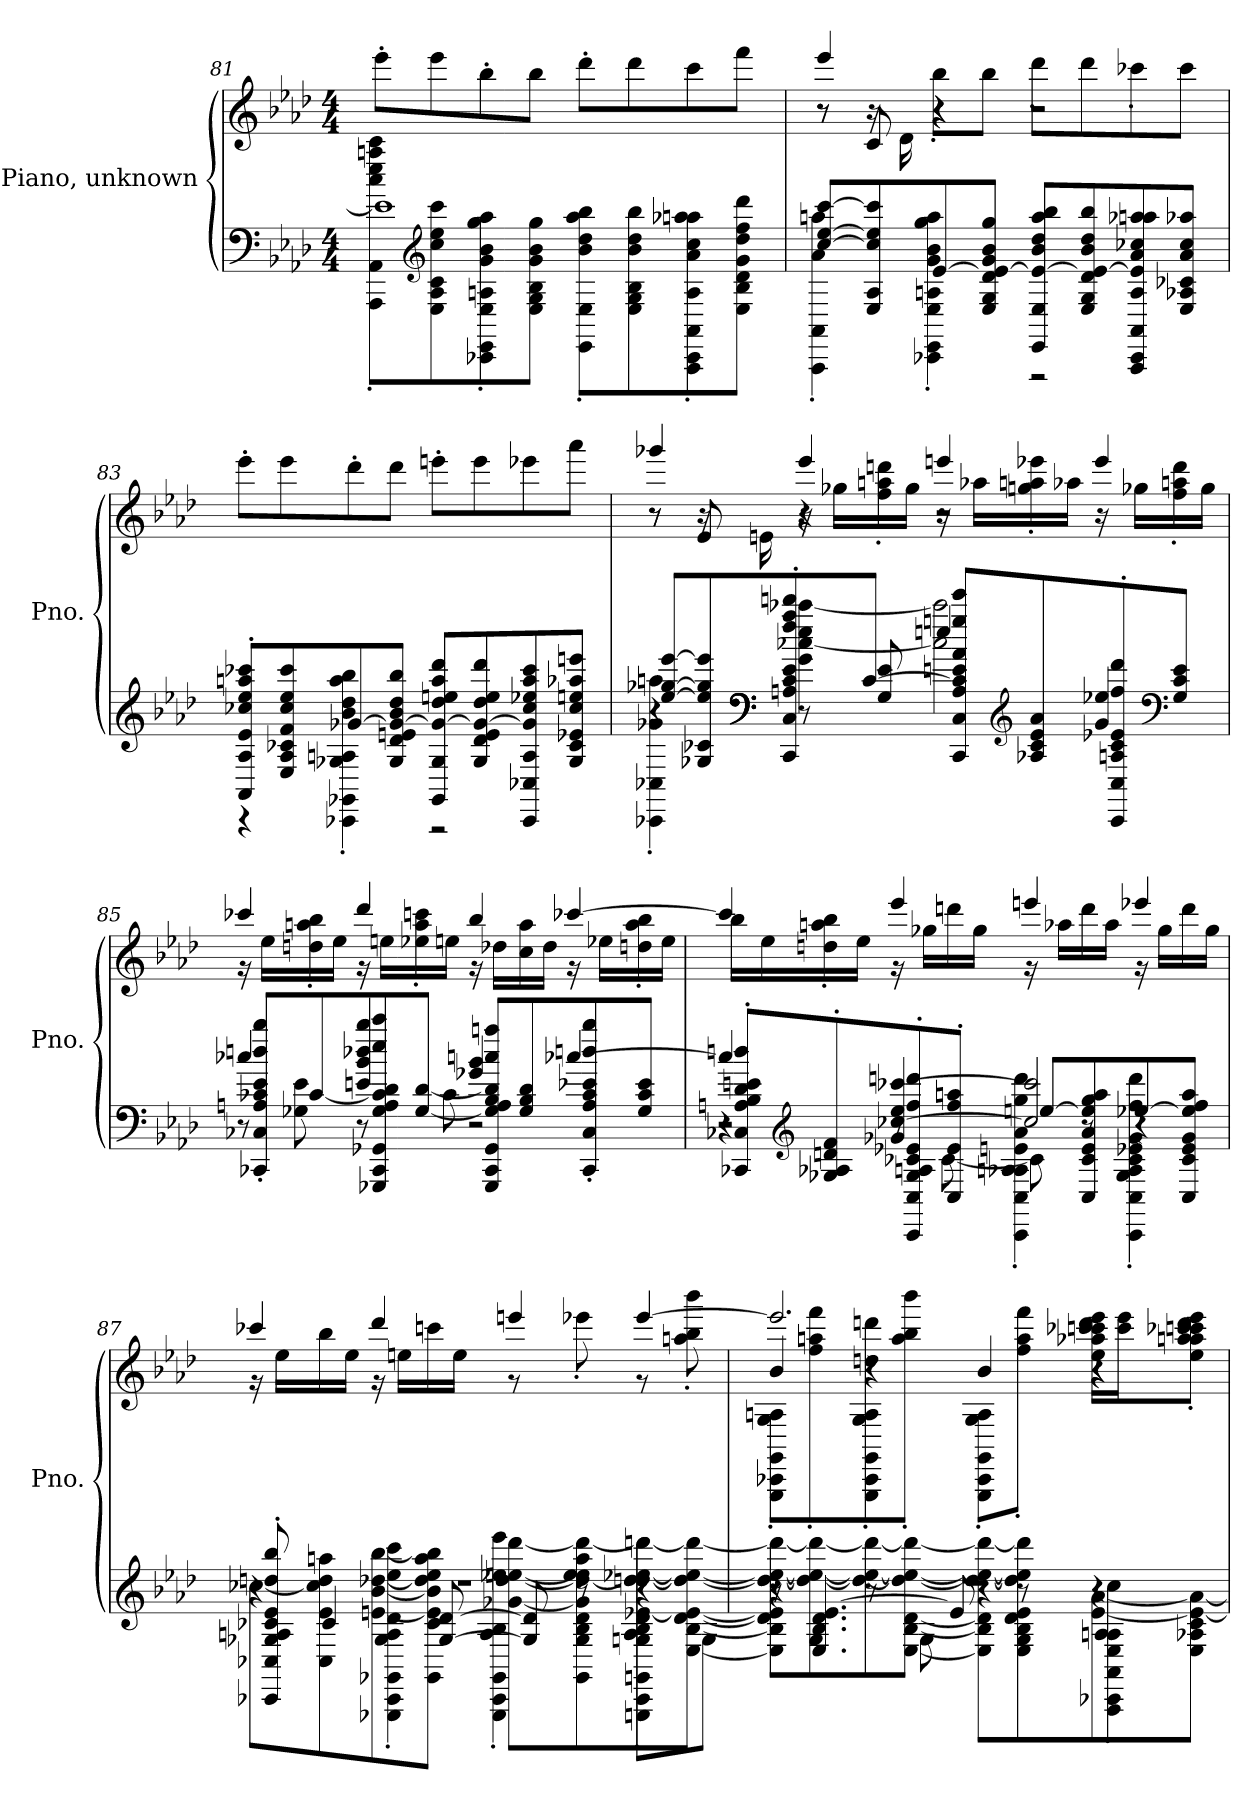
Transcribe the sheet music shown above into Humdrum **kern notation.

**kern	**kern
*part1	*part1
*staff2	*staff1
*I"Piano, unknown	*
*I'Pno.	*
!!LO:LB:g=z
*clefF4	*clefG2
*k[b-e-a-d-]	*k[b-e-a-d-]
*M4/4	*M4/4
=81	=81
*^	*
1e-]	8AAA-\' 8AA-\' 8cc\' 8ee-\' 8aan\' 8ccc\'L	8eee-'\L
*clefG2	*	*
.	8E-\ 8A-\ 8c\ 8cc\ 8ee-\ 8ccc\	8eee-\
.	8CC-X\' 8EE-\' 8E-\' 8An\' 8g\' 8b-\' 8gg\' 8aa\'	8bb-'\
.	8E-\ 8G\ 8B-\ 8g\ 8b-\ 8gg\J	8bb-\J
.	8EE-\' 8E-\' 8b-\' 8dd-\' 8aa\' 8bb-\'L	8ddd-'\L
.	8E-\ 8G\ 8B-\ 8b-\ 8dd-\ 8bb-\	8ddd-\
.	8AAA-\' 8CC-\' 8AA-\' 8A\' 8a-\' 8cc\' 8aa-X\' 8aan\'	8ccc\
.	8E-\ 8B-\ 8d-\ 8g\ 8dd-\ 8ff\ 8ddd-\J	8fff\J
=82	=82	=82
*	*	*^
*	*	*	*^
[8cc/ [8ee-/ [8ccc/L	4AAA-\' 4AA-\' 4a-\' 4aan\'	4eee-/	8r	8r
8E-/ 8A-/ 8cc/] 8ee-/] 8ccc/]	.	.	16r	8c/
.	.	.	16d-\	.
[8e-/	4CC-X\' 4EE-\' 4E-\' 4An\' 4g\' 4b-\' 4gg\' 4aa\'	4r	8bb-'\L	4r
8E-/ 8G/ 8d-/ 8e-/_ 8g/ 8b-/ 8gg/J	.	.	8bb-\J	.
8EE-/ 8E-/ 8e-/_ 8b-/ 8dd-/ 8aa/ 8bb-/L	2r	2r	8ddd-'\L	2r
8E-/ 8G/ 8d-/ 8e-/_ 8b-/ 8dd-/ 8bb-/	.	.	8ddd-\	.
8AAA-/ 8CC-/ 8AA-/ 8A/ 8e-/] 8a-/ 8cc-X/ 8aa-X/ 8aan/	.	.	8ccc-X'\	.
8E-/ 8A-X/ 8c-X/ 8a-/ 8cc-/ 8aa-X/J	.	.	8ccc-\J	.
*	*	*v	*v	*v
!!LO:PB:g=z
=83	=83	=83
8AA-/' 8A-/' 8e-/' 8cc-X/' 8ee-/' 8aan/' 8ccc-X/'L	4r	8eee-'\L
8E-/ 8A-/ 8c-X/ 8f/ 8cc-/ 8ee-/ 8ccc-/	.	8eee-\
[8g-X/	4CC-X\' 4GG-X\' 4G-X\' 4An\' 4b-\' 4dd-\' 4aa\' 4bb-\'	8ddd-'\
8G-/ 8d-/ 8en/ 8g-/_ 8b-/ 8dd-/ 8bb-/J	.	8ddd-\J
8GG-/ 8G-/ 8g-/_ 8dd-/ 8een/ 8aa/ 8ddd-/L	2r	8eeen'\L
8G-/ 8d-/ 8e/ 8g-/_ 8dd-/ 8ee/ 8ddd-/	.	8eee\
8CC-/ 8C-X/ 8A/ 8g-/] 8cc-/ 8ee-X/ 8aa/ 8ccc-/	.	8eee-X\
8G-/ 8c-/ 8e-X/ 8cc-/ 8een/ 8aa-X/ 8eeen/J	.	8aaa-\J
!!LO:LB:g=z
=84	=84	=84
*	*^	*^
*	*	*	*	*^
4r	4CC-X\' 4C-X\' 4g-X\' 4aan\'	[8ee-/ [8gg-X/ [8eee-/L	4ggg-X/	8r	8r
.	.	8G-X/ 8c-X/ 8ee-/] 8gg-/] 8eee-/]	.	16r	8e-/
.	.	.	.	16en\	.
*clefF4	*	*	*	*	*
8r	4g-\ [4cc-X\ 4ee-\ [4ccc-X\	8CC-/' 8C-/' 8An/' 8c-/' 8e-/' 8ff/' 8aa/' 8dddn/'	4eee-/	16r	4r
.	.	.	.	16gg-X\LL	.
8G-/ 8e-/	.	[8c-/J	.	16ff\' 16aan\' 16dddn\'	.
.	.	.	.	16gg-\JJ	.
4een/	2cc-\] 2ccc-\]	8CC-/ 8C-/ 8A/ 8c-/] 8en/ 8a-/ 8ggn/ 8eee-/L	4eeen/	16r	2r
.	.	.	.	16aa-X\LL	.
*clefG2	*	*	*	*	*
.	.	8A-X/ 8c-/ 8e/ 8a-/	.	16ggn\' 16aan\' 16eee-X\'	.
.	.	.	.	16aa-X\JJ	.
4g-/ 4ee-X/	.	8CC-/' 8C-/' 8An/' 8c-/' 8e-X/' 8ff/' 8ddd/'	4eee-/	16r	.
.	.	.	.	16gg-X\LL	.
*clefF4	*	*	*	*	*
.	.	8G-/ 8c-/ 8e-/J	.	16ff\' 16aan\' 16ddd\'	.
.	.	.	.	16gg-\JJ	.
*	*	*	*	*v	*v
!!LO:LB:g=z
=85	=85	=85	=85	=85
4cc-X/	8CC-X/' 8C-X/' 8An/' 8c-X/' 8e-/' 8ddn/' 8bb-/'L	8r	4ccc-X/	16r
.	.	.	.	16ee-\LL
.	[8c-/	8G-X\ 8e-\	.	16ddn\' 16aan\' 16bb-\'
.	.	.	.	16ee-\JJ
4en/ 4b-/ 4dd-X/ 4bb-/	8GGG-X/ 8CC-/ 8GG-X/ 8G-/ 8A/ 8c-/] 8d-/ 8ee-/ 8ccc/	8r	4ddd-/	16r
.	.	.	.	16een\LL
.	[8G-/ [8d-/J	8c-\	.	16ee-X\' 16aa\' 16cccn\'
.	.	.	.	16een\JJ
4g-X/ 4b-/	8GGG-/ 8CC-/ 8GG-/ 8G-/] 8A/ 8B-/ 8d-/] 8ccn/ 8aan/L	2r	4bb-/	16r
.	.	.	.	16dd-X\LL
.	8G-/ 8B-/ 8d-/	.	.	16cc\ 16aa\
.	.	.	.	16dd-\JJ
[4cc-X/	8CC-/' 8C-/' 8A/' 8c-/' 8e-X/' 8ddn/' 8bb-/'	.	[4ccc-X/	16r
.	.	.	.	16ee-X\LL
.	8G-/ 8c-/ 8e-/J	.	.	16ddn\' 16aa\' 16bb-\'
.	.	.	.	16ee-\JJ
!!LO:LB:g=z	!!
=86	=86	=86	=86	=86
*	*	*^	*	*
4cc-/]	2r	8CC-X/' 8C-X/' 8An/' 8B-/' 8d-/' 8en/' 8ddn/'L	4r	4ccc-/]	16bb-\LL
.	.	.	.	.	16ee-\
*clefG2	*	*	*	*	*
.	.	8G-X/' 8A-X/' 8dn/' 8f/'	.	.	16ddn\' 16aan\' 16bb-\'
.	.	.	.	.	16ee-\JJ
4g-X/ [4cc-X/ 4ee-/ [4ccc-X/	.	8CC-/' 8C-/' 8G-/' 8An/' 8c-X/' 8e-X/' 8ff/' 8dddn/'	8r	4eee-/	16r
.	.	.	.	.	16gg-X\LL
.	.	8C-/' 8e-/' 8ff/' 8aan/'J	[8c-\	.	16dddn\
.	.	.	.	.	16gg-\JJ
2cc-/] 2ccc-/]	4CC-\' 4C-\' 4A-X\' 4An\' 4en\' 4a-\' 4gg\' 4ddd\'	[8een/L	8c-\]	4eeen/	16r
.	.	.	.	.	16aa-X\LL
.	.	8C-/ 8c-/ 8e/ 8a-/ 8ee/] 8gg/ 8aa/	8r	.	16ddd\
.	.	.	.	.	16aa-\JJ
.	4r	[8ee-X/	4CC-\' 4C-\' 4G-\' 4A\' 4c-\' 4e-X\' 4g-\' 4ff\' 4ddd\'	4eee-X/	16r
.	.	.	.	.	16gg-\LL
.	.	8C-/ 8c-/ 8e-/ 8g-/ 8ee-/] 8ff/ 8aa/J	.	.	16ddd\
.	.	.	.	.	16gg-\JJ
!!LO:LB:g=z	!!
=87	=87	=87	=87	=87	=87
1r	[8cc-X\L	8CC-X/' 8C-X/' 8G-X/' 8An/' 8c-X/' 8e-/' 8ddn/' 8bb-/'	4r	4ccc-X/	16r
.	.	.	.	.	16ee-\LL
.	8C-\ 8e-\ 8cc-\] 8dd\ 8aan\	4c-/	.	.	16bb-\
.	.	.	.	.	16ee-\JJ
.	[8en\ [8b-\ [8dd-X\ [8bb-\	.	4GGG-X\' 4CC-\' 4GG-X\' 4G-\' 4A\' 4d-\' 4ee-\' 4ccc\'	4ddd-/	16r
.	.	.	.	.	16een\LL
.	8GG-\ 8c-\ 8e\] 8b-\] 8dd-\] 8ee-\ 8aa\ 8bb-\]J	[8G-/ [8d-/	.	.	16cccn\
.	.	.	.	.	16ee\JJ
.	[8g-X\ [8dd-\ [8een\ [8ddd-\L	8G-/] 8d-/]	4GGG-\' 4CC-\' 4GG-\' 4A\' 4B-\' 4ee-X\' 4eee-\'	4eeen/	8r
.	8GG-\ 8G-\ 8B-\ 8d-\ 8g-\] 8dd-\_ 8ee-\ 8ee\] 8aa\ 8ddd-\_	8r	.	.	8eee-X'\
.	[8e-X\ 8dd-\_ [8ee-X\ 8ddd-\_	4r	8GGGn\' 8CC-\' 8GGn\' 8Gn\' 8A\' 8B-\' 8d-\' 8ddn\' 8dddn\'L	[4eee-/	8r
.	[8E-\ [8B-\ [8d-\ 8e-\_ 8dd-\_ 8ee-\_ 8ddd-\_J	.	8G\J	.	8aan\' 8bb-\' 8bbb-\'
!!LO:LB:g=z
=88	=88	=88	=88	=88	=88
*	*	*	*	*	*^
1r	8E-\] 8B-\] 8d-\] 8e-\] 8dd-\_ 8ee-\_ 8ddd-\_L	8r	4r	2.eee-/]	8GGG\' 8CC-X\' 8GG\' 8G\' 8An\'L	4b-/
.	8G\ 8dd-\_ 8ee-\_ 8ddd-\_	4.E-/ 4.B-/ 4.d-/ [4.e-/	.	.	8ff\' 8aan\' 8fff\'	.
.	8dd-\_ 8ee-\_ 8ddd-\_	.	8r	.	8GGG\' 8CC-\' 8GG\' 8G\' 8A\' 8ddn\' 8dddn\'	4r
.	[8E-\ [8B-\ [8d-\ 8dd-\_ 8ee-\_ 8ddd-\_J	.	8G\	.	8aa\' 8bb-\' 8bbb-\'J	.
.	8E-\] 8B-\] 8d-\] 8dd-\_ 8ee-\_ 8ddd-\_L	8e-/]	4r	.	8GGG\' 8CC-\' 8GG\' 8G\' 8A\'L	4b-/
.	8E-\ 8G\ 8B-\ 8d-\ 8e-\ 8dd-\] 8ee-\] 8ddd-\]	8r	.	.	8ff\' 8aa\' 8fff\'J	.
.	[8e-\ [8a-\	4r	4AAA-\' 4CC-X\' 4AA-\' 4E-\' 4A-\' 4An\' 4cc\'	4r	16ee-\ 16aa-X\ 16ccc-X\ 16cccn\ 16ddd\ 16eee-\LL	4r
.	.	.	.	.	16ccc\ 16eee-\J	.
.	8E-\ 8A-X\ 8c\ 8e-\_ 8a-\_J	.	.	.	8ee-\' 8aa-\' 8aan\' 8ccc-X\' 8cccn\' 8ddd\' 8eee-\'J	.
*v	*v	*v	*v	*	*	*
*	*v	*v	*v
=	=
*-	*-
